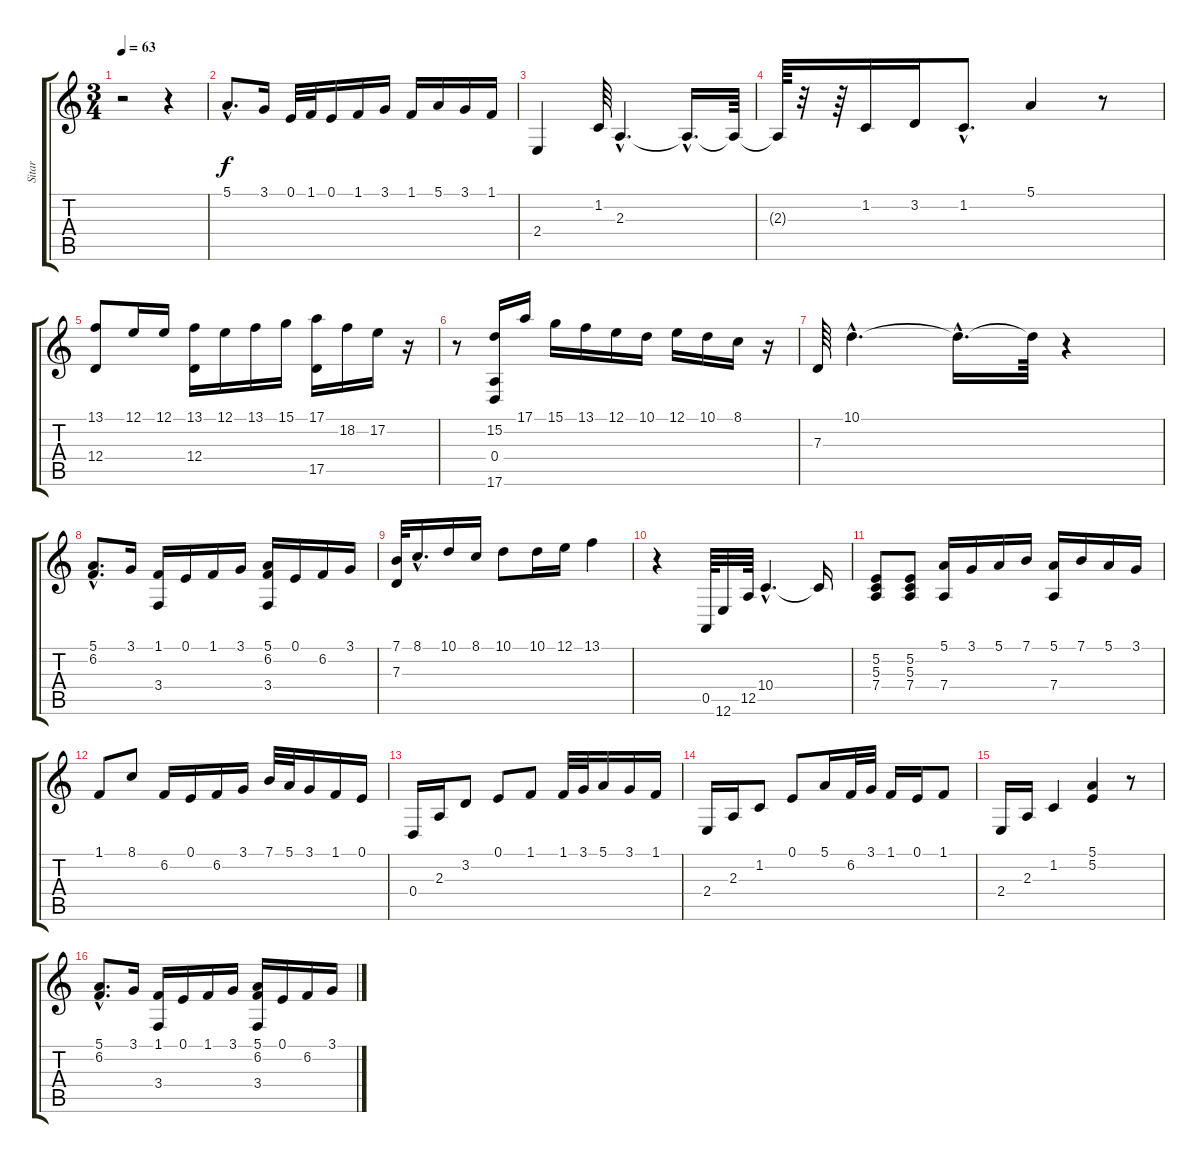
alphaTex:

\track ("Sitar" "Sitar") {instrument sitar}
\staff {score tabs}
\tuning (E4 B3 G3 D3 A2 E2) {hide}
\ts (3 4)
\tempo 63
\clef g2
\ks c
r.2{dy f} r.4 |
5.1{hac}.8{d} 3.1.16 0.1.32 1.1.32 0.1.16 1.1.16 3.1.16 1.1.16 5.1.16 3.1.16 1.1.16 |
2.4.4 1.2.64 2.3{hac}.4{d} 2.3{hac t}.16{d} 2.3{t}.64 |
2.3{t}.64 r.32 r.64 1.2.16 3.2.16 1.2{hac}.8{d} 5.1.4 r.8 |
(13.1 12.4).8 12.1.16 12.1.16 (13.1 12.4).16 12.1.16 13.1.16 15.1.16 (17.1 17.5).16 18.2.16 17.2.16 r.16 |
r.8 (15.2 0.4 17.6).16 17.1.16 15.1.16 13.1.16 12.1.16 10.1.16 12.1.16 10.1.16 8.1.16 r.16 |
7.3.64 10.1{hac}.4{d} 10.1{hac t}.16{d} 10.1{t}.64 r.4 |
(5.1{hac} 6.2{hac}).8{d} 3.1.16 (1.1 3.4).16 0.1.16 1.1.16 3.1.16 (5.1 6.2 3.4).16 0.1.16 6.2.16 3.1.16 |
(7.1 7.3).32 8.1{hac}.16{d} 10.1.16 8.1.16 10.1.8 10.1.16 12.1.16 13.1.4 |
r.4 0.5.64 12.6.32 12.5.64 10.4{hac}.4{d} 10.4{t}.16 |
(5.2 5.3 7.4).8 (5.2 5.3 7.4).8 (5.1 7.4).16 3.1.16 5.1.16 7.1.16 (5.1 7.4).16 7.1.16 5.1.16 3.1.16 |
1.1.8 8.1.8 6.2.16 0.1.16 6.2.16 3.1.16 7.1.32 5.1.32 3.1.16 1.1.16 0.1.16 |
0.4.16 2.3.16 3.2.8 0.1.8 1.1.8 1.1.32 3.1.32 5.1.16 3.1.16 1.1.16 |
2.4.16 2.3.16 1.2.8 0.1.8 5.1.16 6.2.32 3.1.32 1.1.16 0.1.16 1.1.8 |
2.4.16 2.3.16 1.2.4 (5.1 5.2).4 r.8 |
(5.1{hac} 6.2{hac}).8{d} 3.1.16 (1.1 3.4).16 0.1.16 1.1.16 3.1.16 (5.1 6.2 3.4).16 0.1.16 6.2.16 3.1.16
